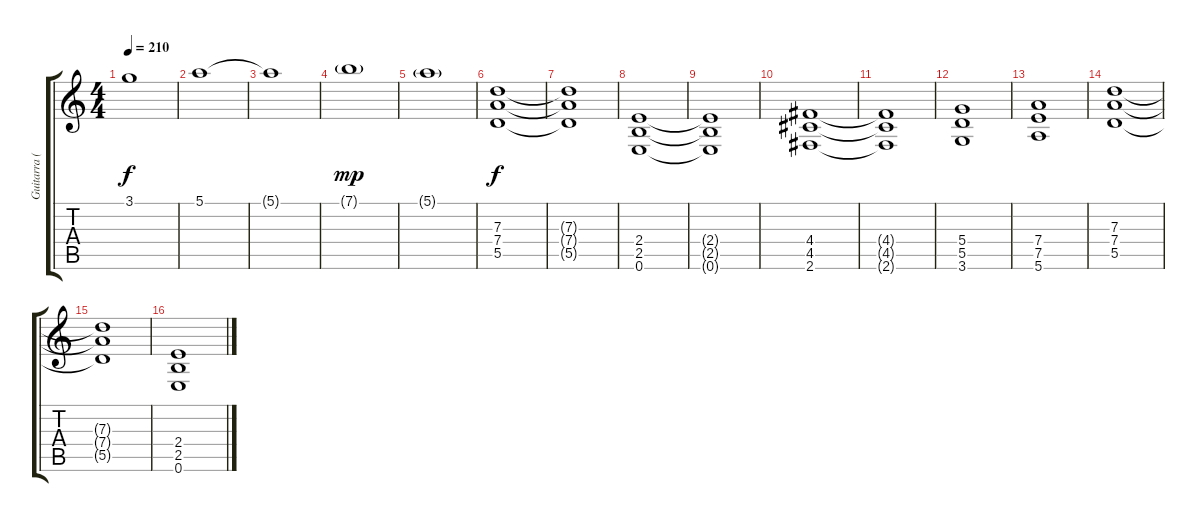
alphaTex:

\track ("Guitarra (Mariano)" "Guitarra (") {instrument distortionguitar}
\staff {score tabs}
\tuning (E4 B3 G3 D3 A2 E2) {hide}
\ts (4 4)
\tempo 210
\clef g2
\ks c
3.1{t}.1{dy f} |
5.1.1 |
5.1{t}.1 |
7.1{g}.1{dy mp} |
5.1{g}.1 |
(7.3 7.4 5.5).1{dy f volume 14} |
(7.3{t} 7.4{t} 5.5{t}).1 |
(2.4 2.5 0.6).1 |
(2.4{t} 2.5{t} 0.6{t}).1 |
(4.4 4.5 2.6).1 |
(4.4{t} 4.5{t} 2.6{t}).1 |
(5.4 5.5 3.6).1 |
(7.4 7.5 5.6).1 |
(7.3 7.4 5.5).1 |
(7.3{t} 7.4{t} 5.5{t}).1 |
(2.4 2.5 0.6).1
